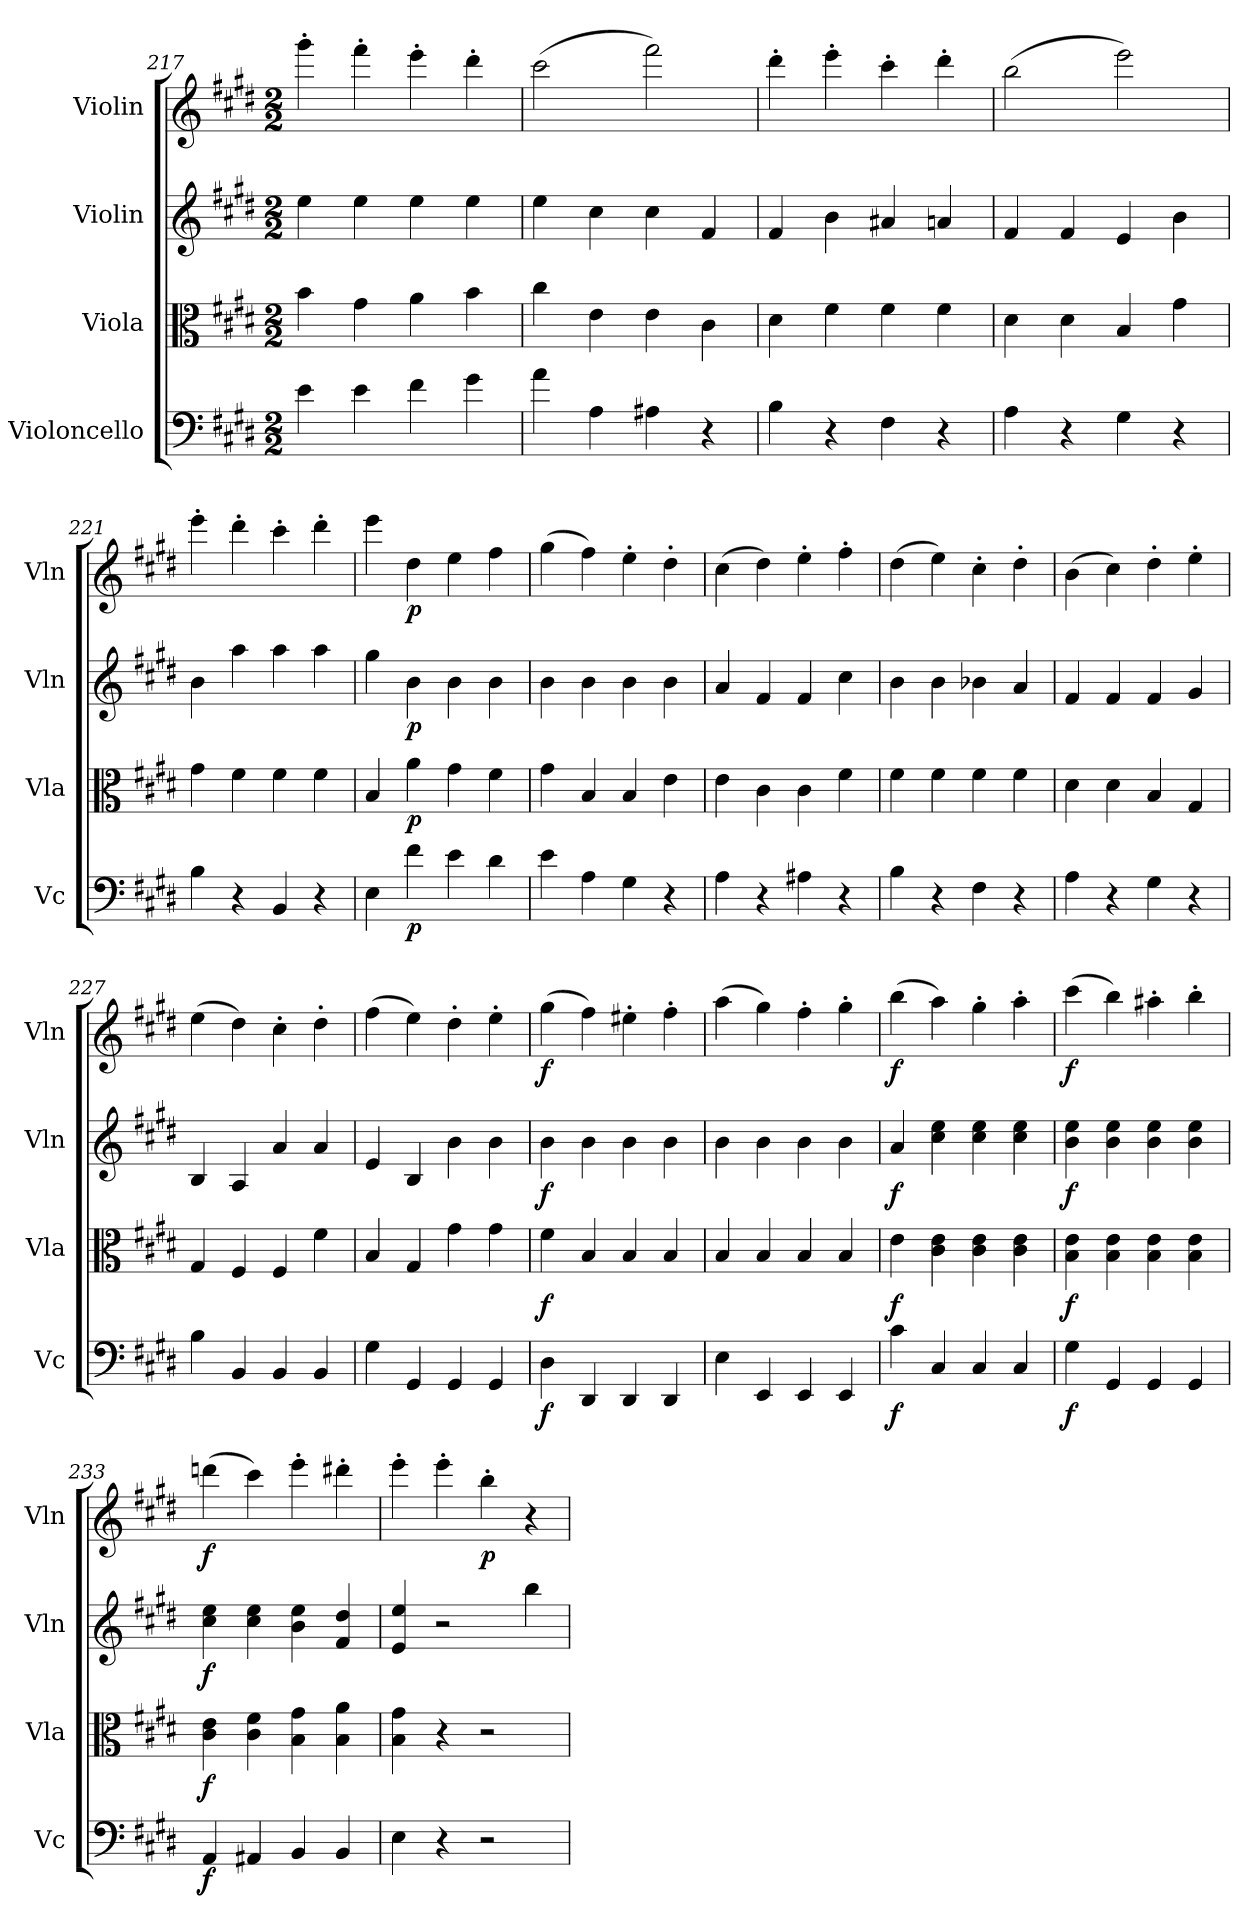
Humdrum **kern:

**kern	**dynam	**kern	**dynam	**kern	**dynam	**kern	**dynam
*part4	*part4	*part3	*part3	*part2	*part2	*part1	*part1
*staff4	*staff4	*staff3	*staff3	*staff2	*staff2	*staff1	*staff1
*I"Violoncello	*	*I"Viola	*	*I"Violin	*	*I"Violin	*
*I'Vc	*	*I'Vla	*	*I'Vln	*	*I'Vln	*
*clefF4	*	*clefC3	*	*clefG2	*	*clefG2	*
*k[f#c#g#d#]	*	*k[f#c#g#d#]	*	*k[f#c#g#d#]	*	*k[f#c#g#d#]	*
*M2/2	*	*M2/2	*	*M2/2	*	*M2/2	*
=217	=217	=217	=217	=217	=217	=217	=217
4e\	.	4b\	.	4ee\	.	4ggg#'\	.
4e\	.	4g#\	.	4ee\	.	4fff#'\	.
4f#\	.	4a\	.	4ee\	.	4eee'\	.
4g#\	.	4b\	.	4ee\	.	4ddd#'\	.
=218	=218	=218	=218	=218	=218	=218	=218
4a\	.	4cc#\	.	4ee\	.	(2ccc#\	.
4A\	.	4e\	.	4cc#\	.	.	.
4A#X\	.	4e\	.	4cc#\	.	2fff#\)	.
4r	.	4c#\	.	4f#/	.	.	.
=219	=219	=219	=219	=219	=219	=219	=219
4B\	.	4d#\	.	4f#/	.	4ddd#'\	.
4r	.	4f#\	.	4b\	.	4eee'\	.
4F#\	.	4f#\	.	4a#X/	.	4ccc#'\	.
4r	.	4f#\	.	4an/	.	4ddd#'\	.
=220	=220	=220	=220	=220	=220	=220	=220
4A\	.	4d#\	.	4f#/	.	(2bb\	.
4r	.	4d#\	.	4f#/	.	.	.
4G#\	.	4B/	.	4e/	.	2eee\)	.
4r	.	4g#\	.	4b\	.	.	.
=221	=221	=221	=221	=221	=221	=221	=221
4B\	.	4g#\	.	4b\	.	4eee'\	.
4r	.	4f#\	.	4aa\	.	4ddd#'\	.
4BB/	.	4f#\	.	4aa\	.	4ccc#'\	.
4r	.	4f#\	.	4aa\	.	4ddd#'\	.
=222	=222	=222	=222	=222	=222	=222	=222
4E\	.	4B/	.	4gg#\	.	4eee\	.
4f#\	p	4a\	p	4b\	p	4dd#\	p
4e\	.	4g#\	.	4b\	.	4ee\	.
4d#\	.	4f#\	.	4b\	.	4ff#\	.
=223	=223	=223	=223	=223	=223	=223	=223
4e\	.	4g#\	.	4b\	.	(4gg#\	.
4A\	.	4B/	.	4b\	.	4ff#\)	.
4G#\	.	4B/	.	4b\	.	4ee'\	.
4r	.	4e\	.	4b\	.	4dd#'\	.
=224	=224	=224	=224	=224	=224	=224	=224
4A\	.	4e\	.	4a/	.	(4cc#\	.
4r	.	4c#\	.	4f#/	.	4dd#\)	.
4A#X\	.	4c#\	.	4f#/	.	4ee'\	.
4r	.	4f#\	.	4cc#\	.	4ff#'\	.
=225	=225	=225	=225	=225	=225	=225	=225
4B\	.	4f#\	.	4b\	.	(4dd#\	.
4r	.	4f#\	.	4b\	.	4ee\)	.
4F#\	.	4f#\	.	4b-X\	.	4cc#'\	.
4r	.	4f#\	.	4a/	.	4dd#'\	.
=226	=226	=226	=226	=226	=226	=226	=226
4A\	.	4d#\	.	4f#/	.	(4b\	.
4r	.	4d#\	.	4f#/	.	4cc#\)	.
4G#\	.	4B/	.	4f#/	.	4dd#'\	.
4r	.	4G#/	.	4g#/	.	4ee'\	.
=227	=227	=227	=227	=227	=227	=227	=227
4B\	.	4G#/	.	4B/	.	(4ee\	.
4BB/	.	4F#/	.	4A/	.	4dd#\)	.
4BB/	.	4F#/	.	4a/	.	4cc#'\	.
4BB/	.	4f#\	.	4a/	.	4dd#'\	.
=228	=228	=228	=228	=228	=228	=228	=228
4G#\	.	4B/	.	4e/	.	(4ff#\	.
4GG#/	.	4G#/	.	4B/	.	4ee\)	.
4GG#/	.	4g#\	.	4b\	.	4dd#'\	.
4GG#/	.	4g#\	.	4b\	.	4ee'\	.
=229	=229	=229	=229	=229	=229	=229	=229
4D#\	f	4f#\	f	4b\	f	(4gg#\	f
4DD#/	.	4B/	.	4b\	.	4ff#\)	.
4DD#/	.	4B/	.	4b\	.	4ee#X'\	.
4DD#/	.	4B/	.	4b\	.	4ff#'\	.
=230	=230	=230	=230	=230	=230	=230	=230
4E\	.	4B/	.	4b\	.	(4aa\	.
4EE/	.	4B/	.	4b\	.	4gg#\)	.
4EE/	.	4B/	.	4b\	.	4ff#'\	.
4EE/	.	4B/	.	4b\	.	4gg#'\	.
=231	=231	=231	=231	=231	=231	=231	=231
4c#\	f	4e\	f	4a/	f	(4bb\	f
4C#/	.	4c#\ 4e\	.	4cc#\ 4ee\	.	4aa\)	.
4C#/	.	4c#\ 4e\	.	4cc#\ 4ee\	.	4gg#'\	.
4C#/	.	4c#\ 4e\	.	4cc#\ 4ee\	.	4aa'\	.
=232	=232	=232	=232	=232	=232	=232	=232
4G#\	f	4B\ 4e\	f	4b\ 4ee\	f	(4ccc#\	f
4GG#/	.	4B\ 4e\	.	4b\ 4ee\	.	4bb\)	.
4GG#/	.	4B\ 4e\	.	4b\ 4ee\	.	4aa#X'\	.
4GG#/	.	4B\ 4e\	.	4b\ 4ee\	.	4bb'\	.
=233	=233	=233	=233	=233	=233	=233	=233
4AA/	f	4c#\ 4e\	f	4cc#\ 4ee\	f	(4dddn\	f
4AA#X/	.	4c#\ 4f#\	.	4cc#\ 4ee\	.	4ccc#\)	.
4BB/	.	4B\ 4g#\	.	4b\ 4ee\	.	4eee'\	.
4BB/	.	4B\ 4a\	.	4f#/ 4dd#/	.	4ddd#X'\	.
=234	=234	=234	=234	=234	=234	=234	=234
4E\	.	4B\ 4g#\	.	4e/ 4ee/	.	4eee'\	.
4r	.	4r	.	2r	.	4eee'\	.
2r	.	2r	.	.	.	4bb'\	p
.	.	.	.	4bb\	.	4r	.
=	=	=	=	=	=	=	=
*-	*-	*-	*-	*-	*-	*-	*-
